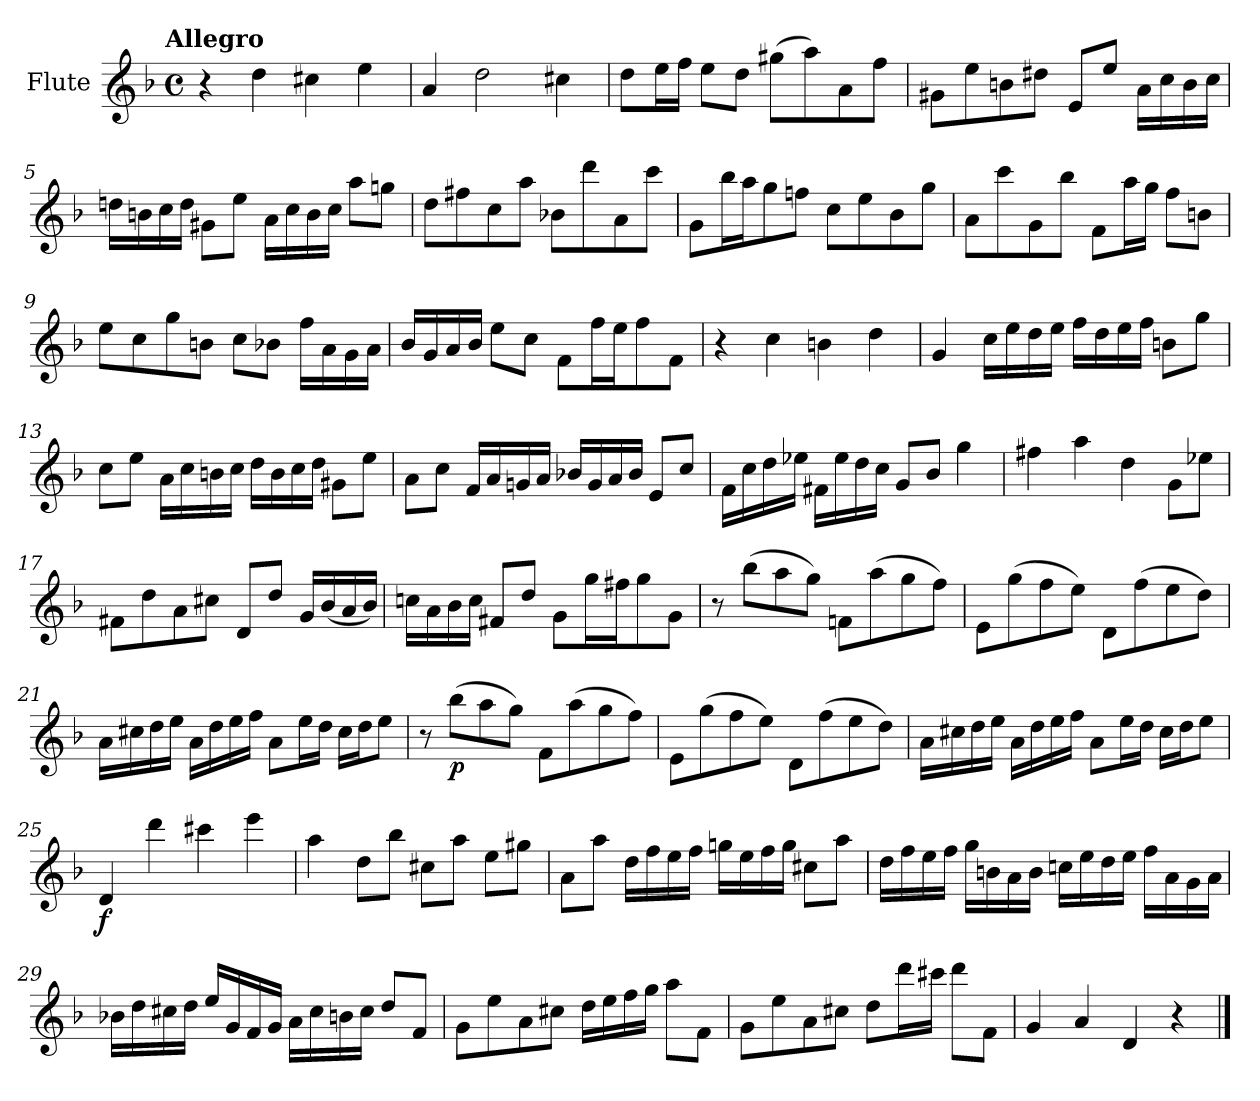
**kern	**dynam
*part1	*part1
*staff1	*staff1
*I"Flute	*
*I'Fl	*
*clefG2	*
*k[b-]	*
*d:	*
!!LO:TX:omd:t=Allegro
*M4/4	*
*met(c)	*
*MM132	*
=1	=1
4r	.
4dd	.
4cc#X	.
4ee	.
=2	=2
4a	.
2dd	.
4cc#X	.
=3	=3
8ddL	.
16eeL	.
16ffJJ	.
8eeL	.
8ddJ	.
(8gg#XL	.
8aa)	.
8a	.
8ffJ	.
=4	=4
8g#XL	.
8ee	.
8bn	.
8dd#XJ	.
8eL	.
8eeJ	.
16aLL	.
16cc	.
16b	.
16ccJJ	.
=5	=5
16ddnLL	.
16bn	.
16cc	.
16ddJJ	.
8g#XL	.
8eeJ	.
16aLL	.
16cc	.
16b	.
16ccJJ	.
8aaL	.
8ggnJ	.
=6	=6
8ddL	.
8ff#X	.
8cc	.
8aaJ	.
8b-XL	.
8ddd	.
8a	.
8cccJ	.
=7	=7
8gL	.
16bb-L	.
16aaJ	.
8gg	.
8ffnJ	.
8ccL	.
8ee	.
8b-	.
8ggJ	.
=8	=8
8aL	.
8ccc	.
8g	.
8bb-J	.
8fL	.
16aaL	.
16ggJJ	.
8ffL	.
8bnJ	.
=9	=9
8eeL	.
8cc	.
8gg	.
8bnJ	.
8ccL	.
8b-XJ	.
16ffLL	.
16a	.
16g	.
16aJJ	.
=10	=10
16b-LL	.
16g	.
16a	.
16b-JJ	.
8eeL	.
8ccJ	.
8fL	.
16ffL	.
16eeJ	.
8ff	.
8fJ	.
=11	=11
4r	.
4cc	.
4bn	.
4dd	.
=12	=12
4g	.
16ccLL	.
16ee	.
16dd	.
16eeJJ	.
16ffLL	.
16dd	.
16ee	.
16ffJJ	.
8bnL	.
8ggJ	.
=13	=13
8ccL	.
8eeJ	.
16aLL	.
16cc	.
16bn	.
16ccJJ	.
16ddLL	.
16b	.
16cc	.
16ddJJ	.
8g#XL	.
8eeJ	.
=14	=14
8aL	.
8ccJ	.
16fLL	.
16a	.
16gn	.
16aJJ	.
16b-XLL	.
16g	.
16a	.
16b-JJ	.
8eL	.
8ccJ	.
=15	=15
16fLL	.
16cc	.
16dd	.
16ee-XJJ	.
16f#XLL	.
16ee-	.
16dd	.
16ccJJ	.
8gL	.
8b-J	.
4gg	.
=16	=16
4ff#X	.
4aa	.
4dd	.
8gL	.
8ee-XJ	.
=17	=17
8f#X\L	.
8dd	.
8a	.
8cc#XJ	.
8dL	.
8ddJ	.
16gLL	.
(16b-	.
16a	.
16b-JJ)	.
=18	=18
16ccnLL	.
16a	.
16b-	.
16ccJJ	.
8f#XL	.
8ddJ	.
8gL	.
16ggL	.
16ff#XJ	.
8gg	.
8gJ	.
=19	=19
8r	.
(8bb-L	.
8aa	.
8ggJ)	.
8fnL	.
(8aa	.
8gg	.
8ffJ)	.
=20	=20
8eL	.
(8gg	.
8ff	.
8eeJ)	.
8d\L	.
(8ff	.
8ee	.
8ddJ)	.
=21	=21
16aLL	.
16cc#X	.
16dd	.
16eeJJ	.
16aLL	.
16dd	.
16ee	.
16ffJJ	.
8aL	.
16eeL	.
16ddJJ	.
16cc#LL	.
16ddJ	.
8eeJ	.
=22	=22
8r	.
(8bb-L	p
8aa	.
8ggJ)	.
8fL	.
(8aa	.
8gg	.
8ffJ)	.
=23	=23
8eL	.
(8gg	.
8ff	.
8eeJ)	.
8d\L	.
(8ff	.
8ee	.
8ddJ)	.
=24	=24
16aLL	.
16cc#X	.
16dd	.
16eeJJ	.
16aLL	.
16dd	.
16ee	.
16ffJJ	.
8aL	.
16eeL	.
16ddJJ	.
16cc#LL	.
16ddJ	.
8eeJ	.
=25	=25
4d	f
4ddd	.
4ccc#X	.
4eee	.
=26	=26
4aa	.
8ddL	.
8bb-J	.
8cc#XL	.
8aaJ	.
8eeL	.
8gg#XJ	.
=27	=27
8aL	.
8aaJ	.
16ddLL	.
16ff	.
16ee	.
16ffJJ	.
16ggnLL	.
16ee	.
16ff	.
16ggJJ	.
8cc#XL	.
8aaJ	.
=28	=28
16ddLL	.
16ff	.
16ee	.
16ffJJ	.
16ggLL	.
16bn	.
16a	.
16bJJ	.
16ccnLL	.
16ee	.
16dd	.
16eeJJ	.
16ffLL	.
16a	.
16g	.
16aJJ	.
=29	=29
16b-XLL	.
16dd	.
16cc#X	.
16ddJJ	.
16ee/LL	.
16g	.
16f	.
16gJJ	.
16aLL	.
16cc#	.
16bn	.
16cc#JJ	.
8ddL	.
8fJ	.
=30	=30
8gL	.
8ee	.
8a	.
8cc#XJ	.
16ddLL	.
16ee	.
16ff	.
16ggJJ	.
8aaL	.
8fJ	.
=31	=31
8gL	.
8ee	.
8a	.
8cc#XJ	.
8ddL	.
16dddL	.
16ccc#XJJ	.
8dddL	.
8fJ	.
=32	=32
4g	.
4a	.
4d	.
4r	.
==	==
*-	*-
